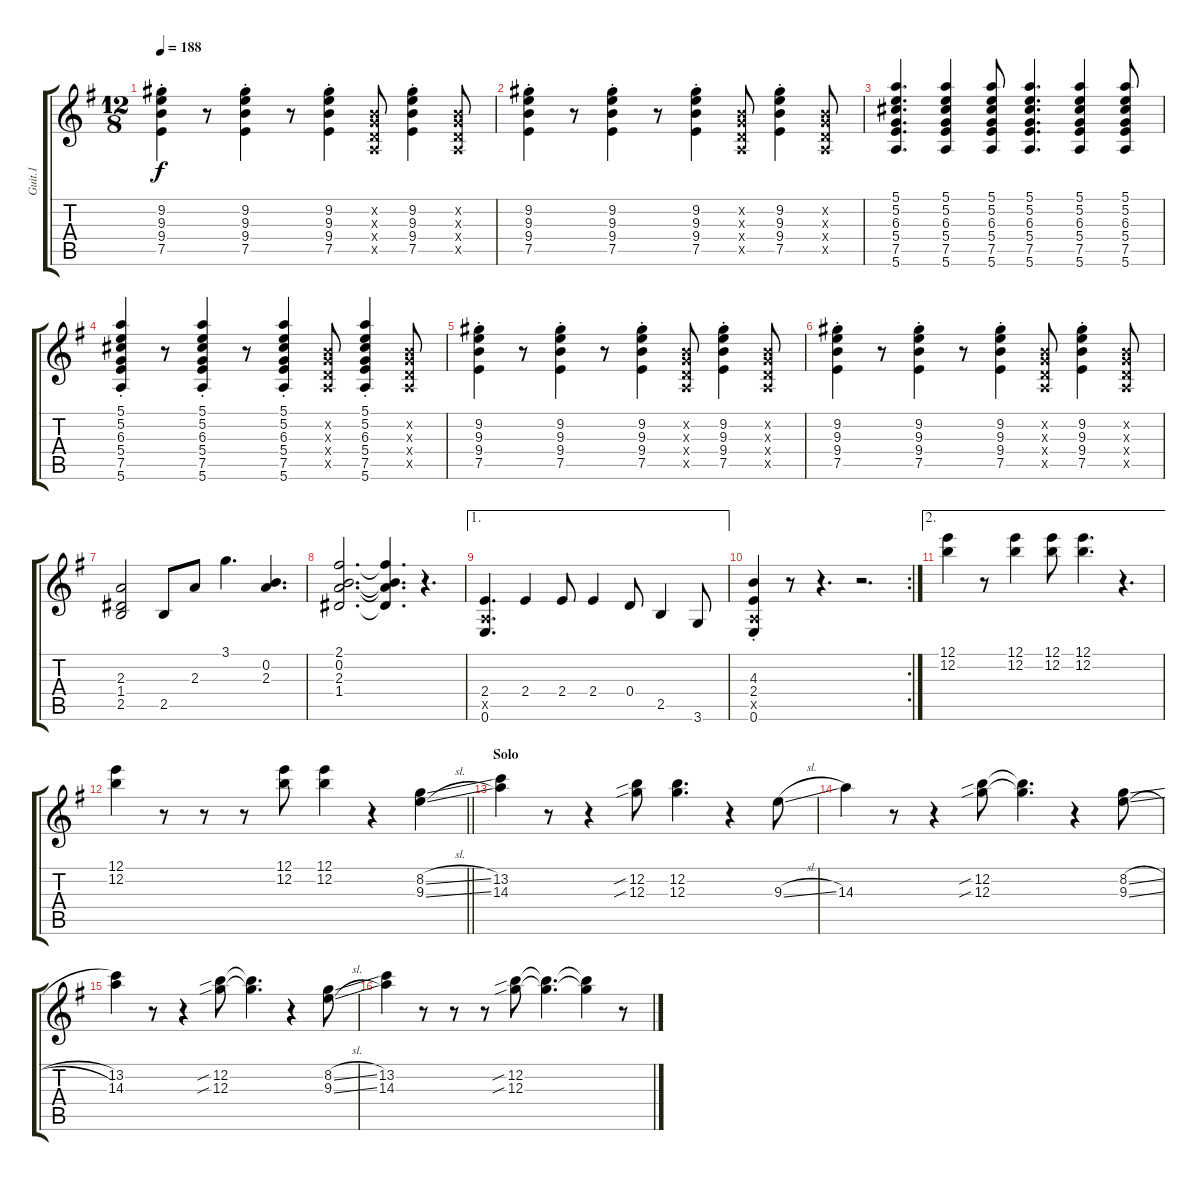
\track ("Guit.1" "Guit.1") {instrument overdrivenguitar}
\staff {score tabs}
\tuning (E4 B3 G3 D3 A2 E2) {hide}
\ts (12 8)
\tempo 188
\clef g2
\ks g
(9.2 9.3 9.4 7.5{st}).4{dy f} r.8 (9.2 9.3 9.4 7.5{st}).4 r.8 (9.2 9.3 9.4 7.5{st}).4 (0.2{x} 0.3{x} 0.4{x} 0.5{x}).8 (9.2 9.3 9.4 7.5{st}).4 (0.2{x} 0.3{x} 0.4{x} 0.5{x}).8 |
(9.2 9.3 9.4 7.5{st}).4 r.8 (9.2 9.3 9.4 7.5{st}).4 r.8 (9.2 9.3 9.4 7.5{st}).4 (0.2{x} 0.3{x} 0.4{x} 0.5{x}).8 (9.2 9.3 9.4 7.5{st}).4 (0.2{x} 0.3{x} 0.4{x} 0.5{x}).8 |
(5.1 5.2 6.3 5.4 7.5 5.6).4{d} (5.1 5.2 6.3 5.4 7.5 5.6).4 (5.1 5.2 6.3 5.4 7.5 5.6).8 (5.1 5.2 6.3 5.4 7.5 5.6).4{d} (5.1 5.2 6.3 5.4 7.5 5.6).4 (5.1 5.2 6.3 5.4 7.5 5.6).8 |
(5.1 5.2 6.3 5.4 7.5{st} 5.6).4 r.8 (5.1 5.2 6.3 5.4 7.5{st} 5.6).4 r.8 (5.1 5.2 6.3 5.4 7.5{st} 5.6).4 (0.2{x} 0.3{x} 0.4{x} 0.5{x}).8 (5.1 5.2 6.3 5.4 7.5{st} 5.6).4 (0.2{x} 0.3{x} 0.4{x} 0.5{x}).8 |
(9.2 9.3 9.4 7.5{st}).4 r.8 (9.2 9.3 9.4 7.5{st}).4 r.8 (9.2 9.3 9.4 7.5{st}).4 (0.2{x} 0.3{x} 0.4{x} 0.5{x}).8 (9.2 9.3 9.4 7.5{st}).4 (0.2{x} 0.3{x} 0.4{x} 0.5{x}).8 |
(9.2 9.3 9.4 7.5{st}).4 r.8 (9.2 9.3 9.4 7.5{st}).4 r.8 (9.2 9.3 9.4 7.5{st}).4 (0.2{x} 0.3{x} 0.4{x} 0.5{x}).8 (9.2 9.3 9.4 7.5{st}).4 (0.2{x} 0.3{x} 0.4{x} 0.5{x}).8 |
(2.3 1.4 2.5).2 2.5.8 2.3.8 3.1.4{d} (0.2 2.3).4{d} |
(2.1 0.2 2.3 1.4).2{d} (2.1{t} 0.2{t} 2.3{t} 1.4{t}).4{d} r.4{d} |
\ae 1
(2.4 0.5{x} 0.6).4{d} 2.4.4 2.4.8 2.4.4 0.4.8 2.5.4 3.6.8 |
\rc 2
(4.3 2.4 0.5{x} 0.6{st}).4 r.8 r.4{d} r.2{d} |
\ae 2
(12.1 12.2).4 r.8 (12.1 12.2).4 (12.1 12.2).8 (12.1 12.2).4{d} r.4{d} |
\barLineRight lightlight
(12.1 12.2).4 r.8 r.8 r.8 (12.1 12.2).8 (12.1 12.2).4 r.4 (8.2{sl} 9.3{sl}).4 |
\section ("" "Solo")
(13.2 14.3).4 r.8 r.4 (12.2{sib} 12.3{sib}).8 (12.2 12.3).4{d} r.4 9.3{sl}.8 |
14.3.4 r.8 r.4 (12.2{sib} 12.3{sib}).8 (12.2{t} 12.3{t}).4{d} r.4 (8.2{sl} 9.3{sl}).8 |
(13.2 14.3).4 r.8 r.4 (12.2{sib} 12.3{sib}).8 (12.2{t} 12.3{t}).4{d} r.4 (8.2{sl} 9.3{sl}).8 |
(13.2 14.3).4 r.8 r.8 r.8 (12.2{sib} 12.3{sib}).8 (12.2{t} 12.3{t}).4{d} (12.2{t} 12.3{t}).4 r.8
